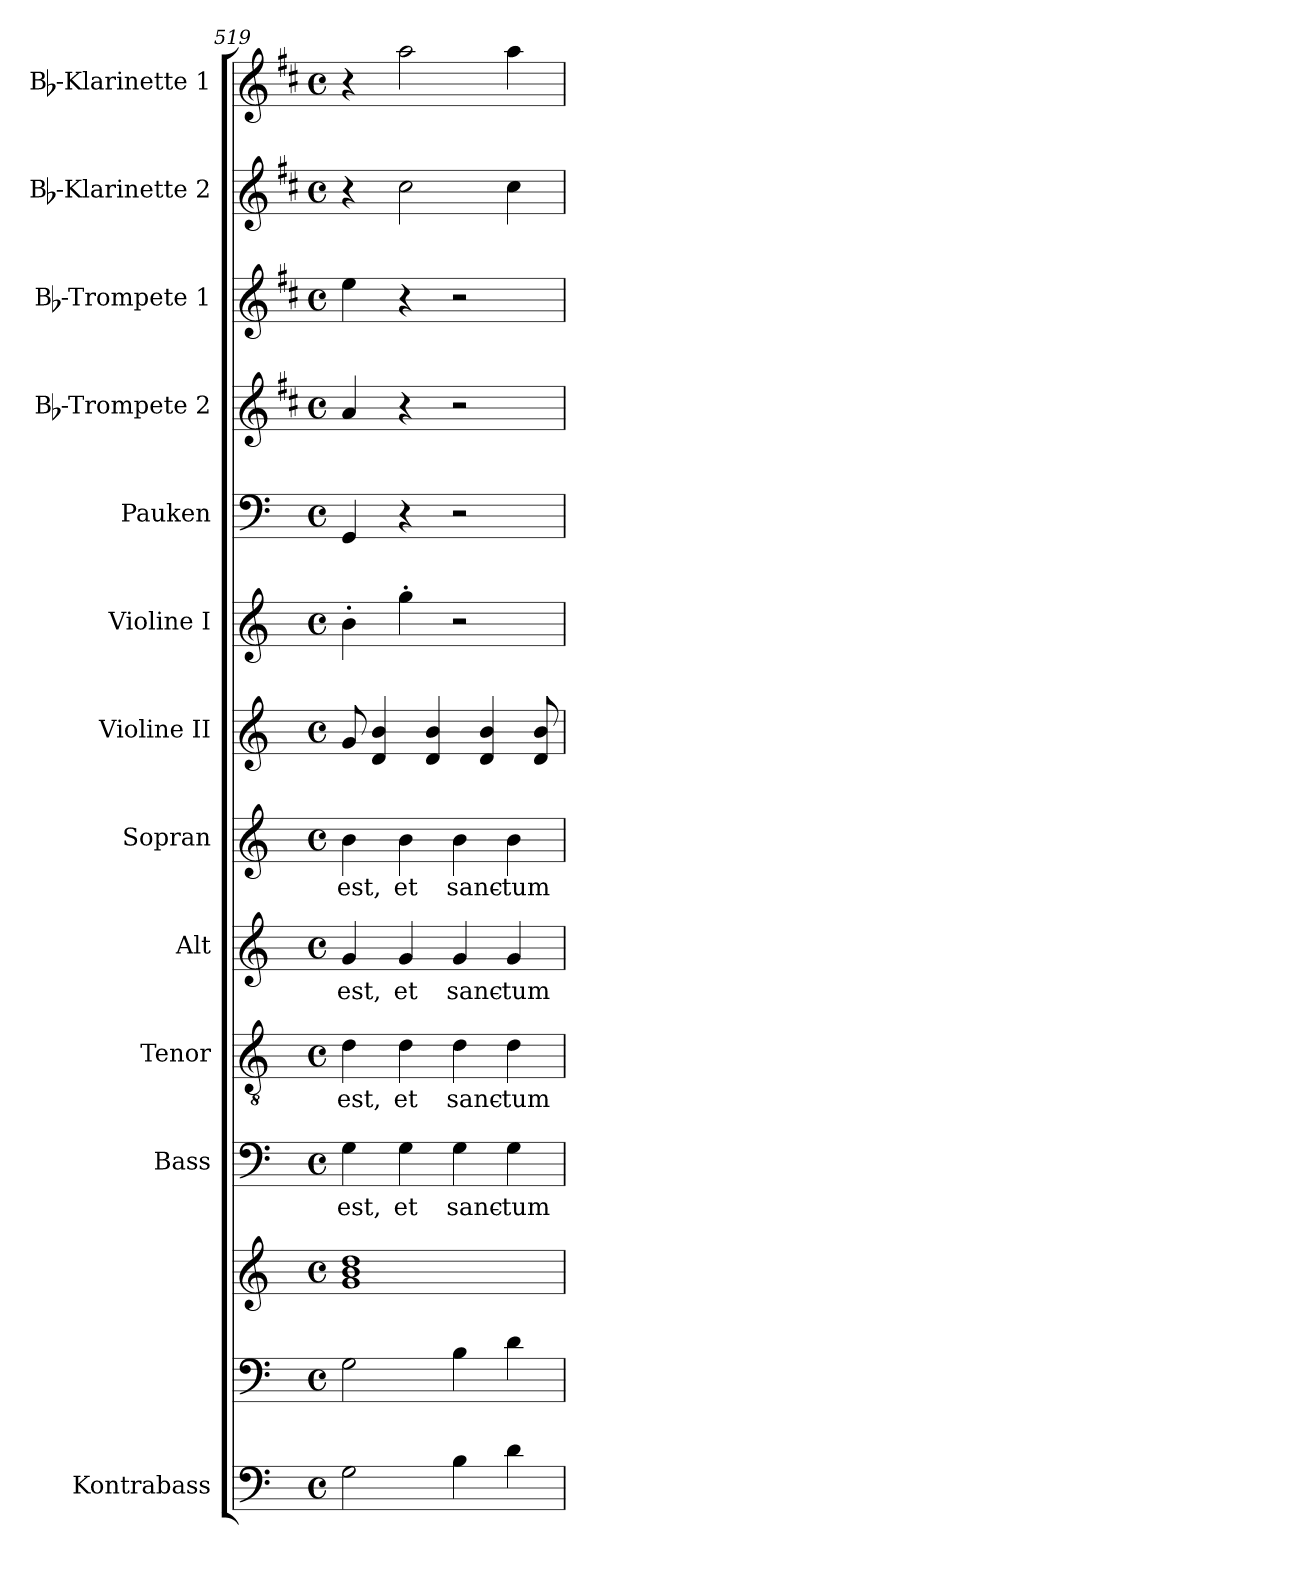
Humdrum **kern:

**kern	**kern	**kern	**kern	**text	**kern	**text	**kern	**text	**kern	**text	**kern	**kern	**kern	**kern	**kern	**kern	**kern
*part13	*part12	*part12	*part11	*part11	*part10	*part10	*part9	*part9	*part8	*part8	*part7	*part6	*part5	*part4	*part3	*part2	*part1
*staff14	*staff13	*staff12	*staff11	*staff11	*staff10	*staff10	*staff9	*staff9	*staff8	*staff8	*staff7	*staff6	*staff5	*staff4	*staff3	*staff2	*staff1
*I"Kontrabass	*	*	*I"Bass	*	*I"Tenor	*	*I"Alt	*	*I"Sopran	*	*I"Violine II	*I"Violine I	*I"Pauken	*I"Bb-Trompete 2	*I"Bb-Trompete 1	*I"Bb-Klarinette 2	*I"Bb-Klarinette 1
*I'Kb.	*	*	*I'B.	*	*I'T.	*	*I'A.	*	*I'S.	*	*I'Vl. II	*I'Vl. I	*I'Pk.	*I'Bb Trp. 2	*I'Bb Trp. 1	*I'Bb Kl. 2	*I'Bb Kl. 1
*clefF4	*clefF4	*clefG2	*clefF4	*	*clefGv2	*	*clefG2	*	*clefG2	*	*clefG2	*clefG2	*clefF4	*clefG2	*clefG2	*clefG2	*clefG2
*ITrd7c12	*	*	*	*	*	*	*	*	*	*	*	*	*	*ITrd1c2	*ITrd1c2	*ITrd1c2	*ITrd1c2
*k[]	*k[]	*k[]	*k[]	*	*k[]	*	*k[]	*	*k[]	*	*k[]	*k[]	*k[]	*k[]	*k[]	*k[]	*k[]
*C:	*C:	*C:	*C:	*	*C:	*	*C:	*	*C:	*	*C:	*C:	*C:	*C:	*C:	*C:	*C:
*M4/4	*M4/4	*M4/4	*M4/4	*	*M4/4	*	*M4/4	*	*M4/4	*	*M4/4	*M4/4	*M4/4	*M4/4	*M4/4	*M4/4	*M4/4
*met(c)	*met(c)	*met(c)	*met(c)	*	*met(c)	*	*met(c)	*	*met(c)	*	*met(c)	*met(c)	*met(c)	*met(c)	*met(c)	*met(c)	*met(c)
=519	=519	=519	=519	=519	=519	=519	=519	=519	=519	=519	=519	=519	=519	=519	=519	=519	=519
!	!	!	!	!LO:LY:b	!	!LO:LY:b	!	!LO:LY:b	!	!LO:LY:b	!	!	!	!	!	!	!
2GG\	2G\	1g 1b 1dd	4G\	est,	4d\	est,	4g/	est,	4b\	est,	8g/	4b'>\	4GG/	4g/	4dd\	4r	4r
.	.	.	.	.	.	.	.	.	.	.	4d/ 4b/	.	.	.	.	.	.
!	!	!	!	!LO:LY:b	!	!LO:LY:b	!	!LO:LY:b	!	!LO:LY:b	!	!	!	!	!	!	!
.	.	.	4G\	et	4d\	et	4g/	et	4b\	et	.	4gg'>\	4r	4r	4r	2b\	2gg\
.	.	.	.	.	.	.	.	.	.	.	4d/ 4b/	.	.	.	.	.	.
!	!	!	!	!LO:LY:b	!	!LO:LY:b	!	!LO:LY:b	!	!LO:LY:b	!	!	!	!	!	!	!
4BB\	4B\	.	4G\	sanc-	4d\	sanc-	4g/	sanc-	4b\	sanc-	.	2r	2r	2r	2r	.	.
.	.	.	.	.	.	.	.	.	.	.	4d/ 4b/	.	.	.	.	.	.
!	!	!	!	!LO:LY:b	!	!LO:LY:b	!	!LO:LY:b	!	!LO:LY:b	!	!	!	!	!	!	!
4D\	4d\	.	4G\	-tum	4d\	-tum	4g/	-tum	4b\	-tum	.	.	.	.	.	4b\	4gg\
.	.	.	.	.	.	.	.	.	.	.	8d/ 8b/	.	.	.	.	.	.
=	=	=	=	=	=	=	=	=	=	=	=	=	=	=	=	=	=
*-	*-	*-	*-	*-	*-	*-	*-	*-	*-	*-	*-	*-	*-	*-	*-	*-	*-
